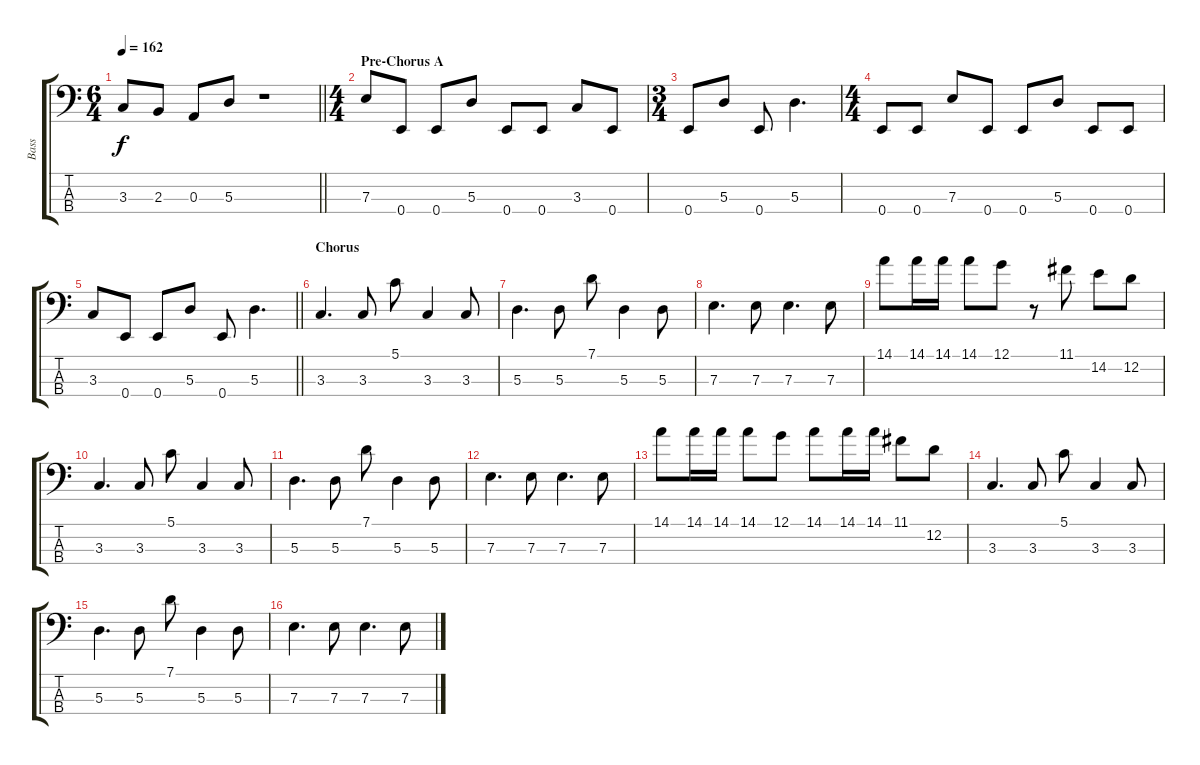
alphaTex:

\track ("Bass" "Bass") {instrument electricbassfinger}
\staff {score tabs}
\tuning (G2 D2 A1 E1) {hide}
\ts (6 4)
\tempo 162
\clef f4
\barLineRight lightlight
\ks c
3.3.8{dy f} 2.3.8 0.3.8 5.3.8 r.1 |
\ts (4 4)
\section ("" "Pre-Chorus A")
7.3.8 0.4.8 0.4.8 5.3.8 0.4.8 0.4.8 3.3.8 0.4.8 |
\ts (3 4)
0.4.8 5.3.8 0.4.8 5.3.4{d} |
\ts (4 4)
0.4.8 0.4.8 7.3.8 0.4.8 0.4.8 5.3.8 0.4.8 0.4.8 |
\barLineRight lightlight
3.3.8 0.4.8 0.4.8 5.3.8 0.4.8 5.3.4{d} |
\section ("" "Chorus")
3.3.4{d} 3.3.8 5.1.8 3.3.4 3.3.8 |
5.3.4{d} 5.3.8 7.1.8 5.3.4 5.3.8 |
7.3.4{d} 7.3.8 7.3.4{d} 7.3.8 |
14.1.8 14.1.16 14.1.16 14.1.8 12.1.8 r.8 11.1.8 14.2.8 12.2.8 |
3.3.4{d} 3.3.8 5.1.8 3.3.4 3.3.8 |
5.3.4{d} 5.3.8 7.1.8 5.3.4 5.3.8 |
7.3.4{d} 7.3.8 7.3.4{d} 7.3.8 |
14.1.8 14.1.16 14.1.16 14.1.8 12.1.8 14.1.8 14.1.16 14.1.16 11.1.8 12.2.8 |
3.3.4{d} 3.3.8 5.1.8 3.3.4 3.3.8 |
5.3.4{d} 5.3.8 7.1.8 5.3.4 5.3.8 |
7.3.4{d} 7.3.8 7.3.4{d} 7.3.8
